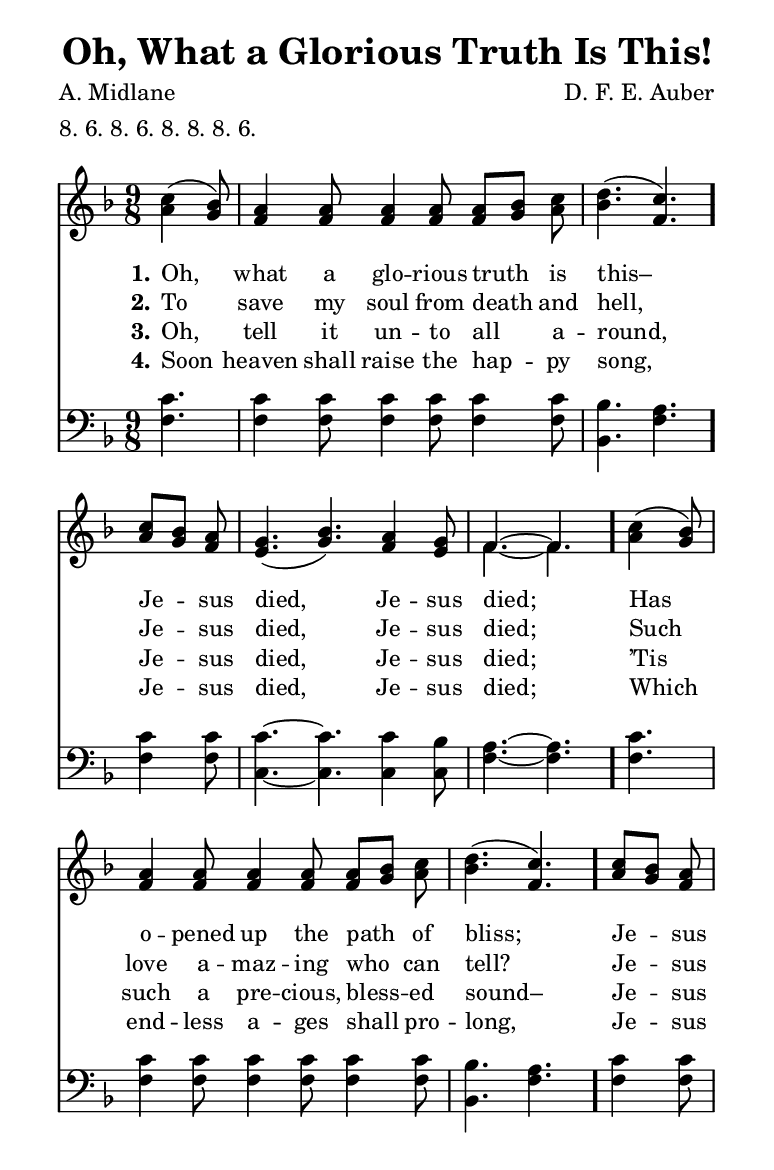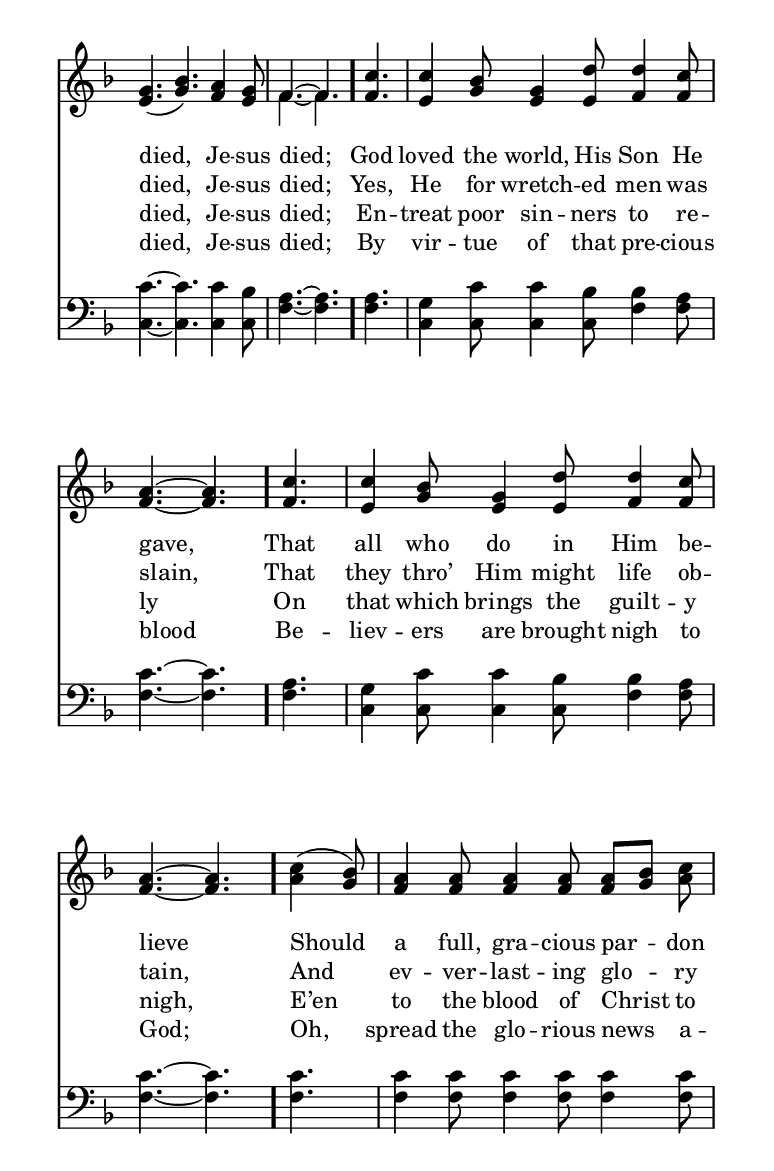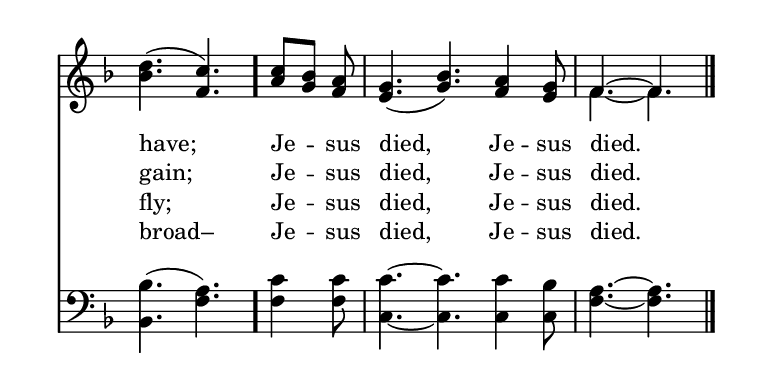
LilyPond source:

\include "common/global.ily"
\paper {
  \include "common/paper.ily"
}

\header{
  %gospel
  hymnnumber = "27"
  title = "Oh, What a Glorious Truth Is This!"
  tunename = "Mercy’s Free"
  meter = "8. 6. 8. 6. 8. 8. 8. 6."
  poet = "A. Midlane"
  composer = "D. F. E. Auber"
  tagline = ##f
}

global = {
  \include "common/overrides.ily"
  \autoBeamOff
  \override Staff.TimeSignature.style = #'numbered \time 9/8
  \once \override Score.MetronomeMark.transparent = ##t
  \tempo 4 = 80
  \key f \major
  \partial 4.
}

patternOne   = { c4( c8) | c4 c8 c4 c8 c8[ c8] c8 | c4.( c4.) c8[ c8] c8 | c4.( c4.) c4 c8 | c4. ~ c4. }
patternTwo   = { c4. | c4 c8 c4 c8 c4 c8 | c4. ~ c4. c4. | c4 c8 c4 c8 c4 c8 | c4. ~ c4. }
patternThree = { c4. | c4 c8 c4 c8 c4 c8 | c4. c4. c4 c8 | c4. ~ c4. c4 c8 | c4. ~ c4. }
patternFour  = { c4( c8) | c4 c8 c4 c8 c8[ c8] c8 | c4.( c4.) c8[ c8] c8 | c4.( c4.) c4 c8 | c4. ~ c4. }
patternFive  = { c4. | c4 c8 c4 c8 c4 c8 | c4.( c4.) c4 c8 | c4. ~ c4. c4 c8 | c4. ~ c4. }

notesSoprano = {
\global
\relative c' {

    \changePitch \patternOne  { c' bes | a a a a a bes c | d c c bes a | g bes a g | f f }
    \changePitch \patternOne  { c' bes | a a a a a bes c | d c c bes a | g bes a g | f f }
    \changePitch \patternTwo  { c' | c bes g d' d c | a a c | c bes g d' d c | a a }
    \changePitch \patternFour { c bes | a a a a a bes c | d c c bes a | g bes a g | f f }

	\bar "|."

}
}

notesAlto = {
\global
\relative e' {

    \changePitch \patternOne  { a g | f f f f f g a | bes f a g f | e g f e | f f }
    \changePitch \patternOne  { a g | f f f f f g a | bes f a g f | e g f e | f f }
    \changePitch \patternTwo  { f | e g e e f f | f f f | e g e e f f | f f }
    \changePitch \patternFour { a g | f f f f f g a | bes f a g f | e g f e | f f }

}
}

notesTenor = {
\global
\relative a {

    \changePitch \patternThree { c | c c c c c c | bes a c c | c c c bes | a a }
    \changePitch \patternThree { c | c c c c c c | bes a c c | c c c bes | a a }
    \changePitch \patternTwo   { a | g c c bes bes a | c c a | g c c bes bes a | c c }
    \changePitch \patternFive  { c | c c c c c c | bes a c c | c c c bes | a a }

}
}

notesBass = {
\global
\relative a {

    \changePitch \patternThree { f | f f f f f f | bes, f' f f | c c c c | f f }
    \changePitch \patternThree { f | f f f f f f | bes, f' f f | c c c c | f f }
    \changePitch \patternTwo   { f | c c c c f f | f f | f c c c c f f | f f }
    \changePitch \patternFive  { f | f f f f f f | bes, f' f f | c c c c | f f }

}
}

wordsA = \lyricmode {
\set stanza = "1."

Oh, what a glo -- rious truth is this– \bar "."
Je -- sus died, Je -- sus died; \bar "." \eogbreak
Has o -- pened up the path of bliss; \bar "."
Je -- sus died, Je -- sus died; \bar "." \eogbreak
God loved the world, His Son He gave, \bar "."
That all who do in Him be -- lieve \bar "." \eogbreak
Should a full, gra -- cious par -- don have; \bar "."
Je -- sus died, Je -- sus died. \bar "." \eogbreak

}

wordsB = \lyricmode {
\set stanza = "2."

To save my soul from death and hell,
Je -- sus died, Je -- sus died;
Such love a -- maz -- ing who can tell?
Je -- sus died, Je -- sus died;
Yes, He for wretch -- ed men was slain,
That they thro’ Him might life ob -- tain,
And ev -- ver -- last -- ing glo -- ry gain;
Je -- sus died, Je -- sus died.

}

wordsC = \lyricmode {
\set stanza = "3."

Oh, tell it un -- to all a -- round,
Je -- sus died, Je -- sus died;
’Tis such a pre -- cious, bless -- ed sound–
Je -- sus died, Je -- sus died;
En -- treat poor sin -- ners to re -- ly
On that which brings the guilt -- y nigh,
E’en to the blood of Christ to fly;
Je -- sus died, Je -- sus died.

}

wordsD = \lyricmode {
\set stanza = "4."

Soon heaven shall raise the hap -- py song,
Je -- sus died, Je -- sus died;
Which end -- less a -- ges shall pro -- long,
Je -- sus died, Je -- sus died;
By vir -- tue of that pre -- cious blood
Be -- liev -- ers are brought nigh to God;
Oh, spread the glo -- rious news a -- broad–
Je -- sus died, Je -- sus died.

}


\score {
  \context ChoirStaff <<
    \context Staff = upper <<
      \set Staff.autoBeaming = ##f
      \set ChoirStaff.systemStartDelimiter = #'SystemStartBar
      \set ChoirStaff.printPartCombineTexts = ##f
      \partcombine #'(2 . 9) \notesSoprano \notesAlto
      \context NullVoice = sopranos { \voiceOne << \notesSoprano >> }
      \context Lyrics = one   \lyricsto sopranos \wordsA
      \context Lyrics = two   \lyricsto sopranos \wordsB
      \context Lyrics = three \lyricsto sopranos \wordsC
      \context Lyrics = four  \lyricsto sopranos \wordsD
    >>
    \context Staff = men <<
      \set Staff.autoBeaming = ##f
      \clef bass
      \set ChoirStaff.printPartCombineTexts = ##f
      \partcombine #'(2 . 9) \notesTenor \notesBass
    >>
  >>
  \layout {
    \include "common/layout.ily"
  }
  \midi{
    \include "common/midi.ily"
  }
}

\version "2.19.49"  % necessary for upgrading to future LilyPond versions.

